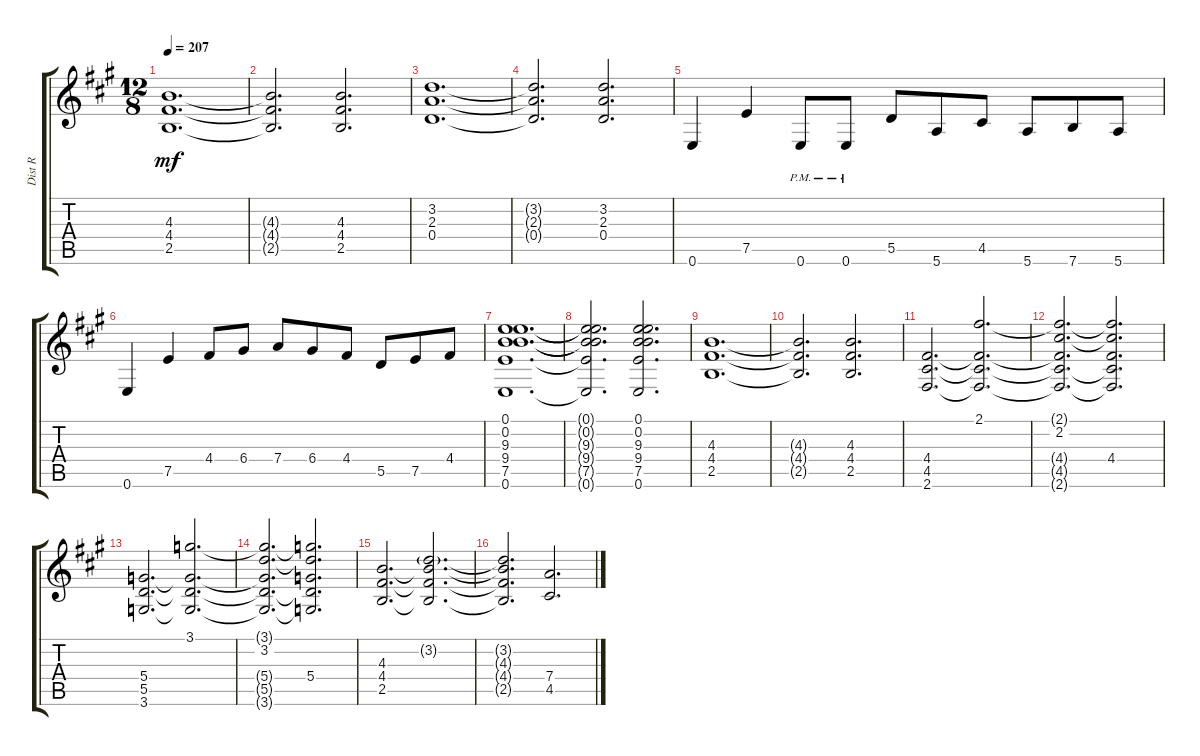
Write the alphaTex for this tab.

\track ("Dist R" "Dist R") {mute instrument distortionguitar}
\staff {score tabs}
\tuning (E4 B3 G3 D3 A2 E2) {hide}
\ts (12 8)
\tempo 207
\clef g2
\ks a
(4.3 4.4 2.5).1{d dy mf} |
(4.3{t} 4.4{t} 2.5{t}).2{d} (4.3 4.4 2.5).2{d} |
(3.2 2.3 0.4).1{d} |
(3.2{t} 2.3{t} 0.4{t}).2{d} (3.2 2.3 0.4).2{d} |
0.6.4 7.5.4 0.6{pm}.8 0.6{pm}.8 5.5.8 5.6.8 4.5.8 5.6.8 7.6.8 5.6.8 |
0.6.4 7.5.4 4.4.8 6.4.8 7.4.8 6.4.8 4.4.8 5.5.8 7.5.8 4.4.8 |
(0.1 0.2 9.3 9.4 7.5 0.6).1{d} |
(0.1{t} 0.2{t} 9.3{t} 9.4{t} 7.5{t} 0.6{t}).2{d} (0.1 0.2 9.3 9.4 7.5 0.6).2{d} |
(4.3 4.4 2.5).1{d} |
(4.3{t} 4.4{t} 2.5{t}).2{d} (4.3 4.4 2.5).2{d} |
(4.4 4.5 2.6).2{d} (2.1 4.4{t} 4.5{t} 2.6{t}).2{d} |
(2.1{t} 2.2 4.4{t} 4.5{t} 2.6{t}).2{d} (2.1{t} 2.2{t} 4.4 4.5{t} 2.6{t}).2{d} |
(5.4 5.5 3.6).2{d} (3.1 5.4{t} 5.5{t} 3.6{t}).2{d} |
(3.1{t} 3.2 5.4{t} 5.5{t} 3.6{t}).2{d} (3.1{t} 3.2{t} 5.4 5.5{t} 3.6{t}).2{d} |
(4.3 4.4 2.5).2{d} (3.2{g} 4.3{t} 4.4{t} 2.5{t}).2{d} |
(3.2{t} 4.3{t} 4.4{t} 2.5{t}).2{d} (7.4 4.5).2{d}
